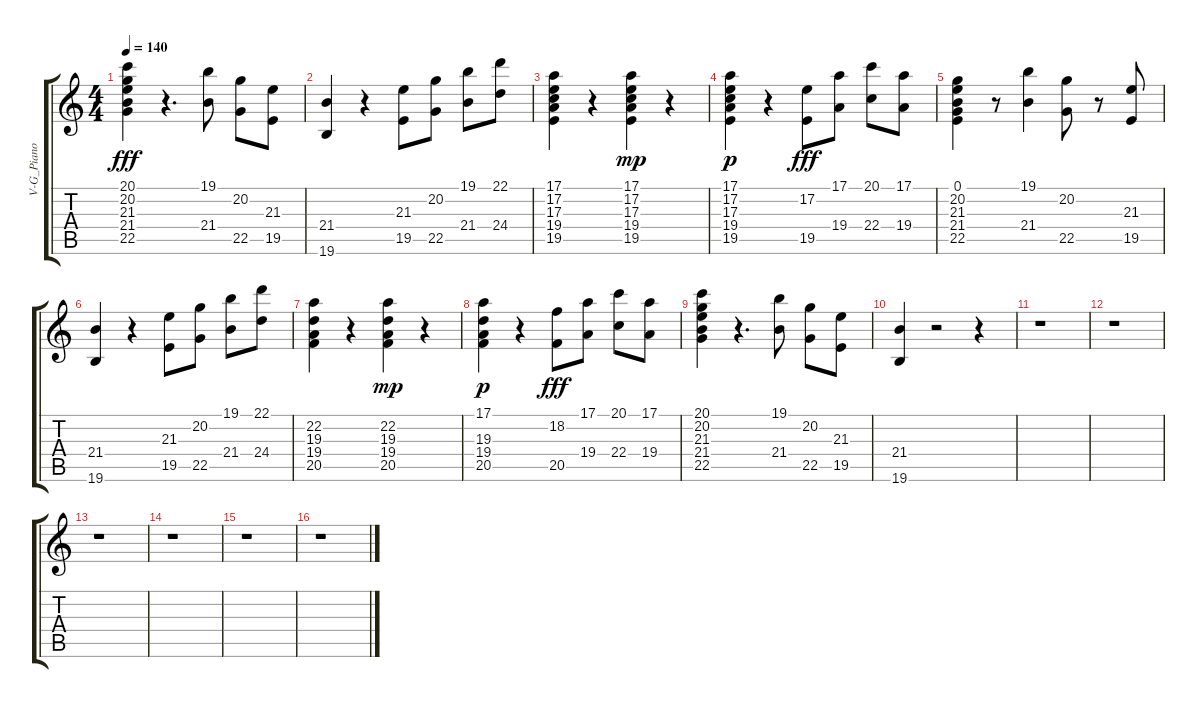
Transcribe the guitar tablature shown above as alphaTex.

\track ("V-G_Piano" "V-G_Piano") {instrument acousticgrandpiano}
\staff {score tabs}
\tuning (E4 B3 G3 D3 A2 E2) {hide}
\ts (4 4)
\tempo 140
\clef g2
\ks c
(20.1 20.2 21.3 21.4 22.5).4{dy fff} r.4{d} (19.1 21.4).8 (20.2 22.5).8 (21.3 19.5).8 |
(21.4 19.6).4 r.4 (21.3 19.5).8 (20.2 22.5).8 (19.1 21.4).8 (22.1 24.4).8 |
(17.1 17.2 17.3 19.4 19.5).4 r.4 (17.1 17.2 17.3 19.4 19.5).4{dy mp balance 16} r.4 |
(17.1 17.2 17.3 19.4 19.5).4{dy p} r.4 (17.2 19.5).8{dy fff balance 8} (17.1 19.4).8 (20.1 22.4).8 (17.1 19.4).8 |
(0.1 20.2 21.3 21.4 22.5).4 r.8 (19.1 21.4).4 (20.2 22.5).8 r.8 (21.3 19.5).8 |
(21.4 19.6).4 r.4 (21.3 19.5).8 (20.2 22.5).8 (19.1 21.4).8 (22.1 24.4).8 |
(22.2 19.3 19.4 20.5).4 r.4 (22.2 19.3 19.4 20.5).4{dy mp balance 16} r.4 |
(17.1 19.3 19.4 20.5).4{dy p} r.4 (18.2 20.5).8{dy fff balance 8} (17.1 19.4).8 (20.1 22.4).8 (17.1 19.4).8 |
(20.1 20.2 21.3 21.4 22.5).4 r.4{d} (19.1 21.4).8 (20.2 22.5).8 (21.3 19.5).8 |
(21.4 19.6).4 r.2 r.4 |
r.1 |
r.1 |
r.1 |
r.1 |
r.1 |
r.1
